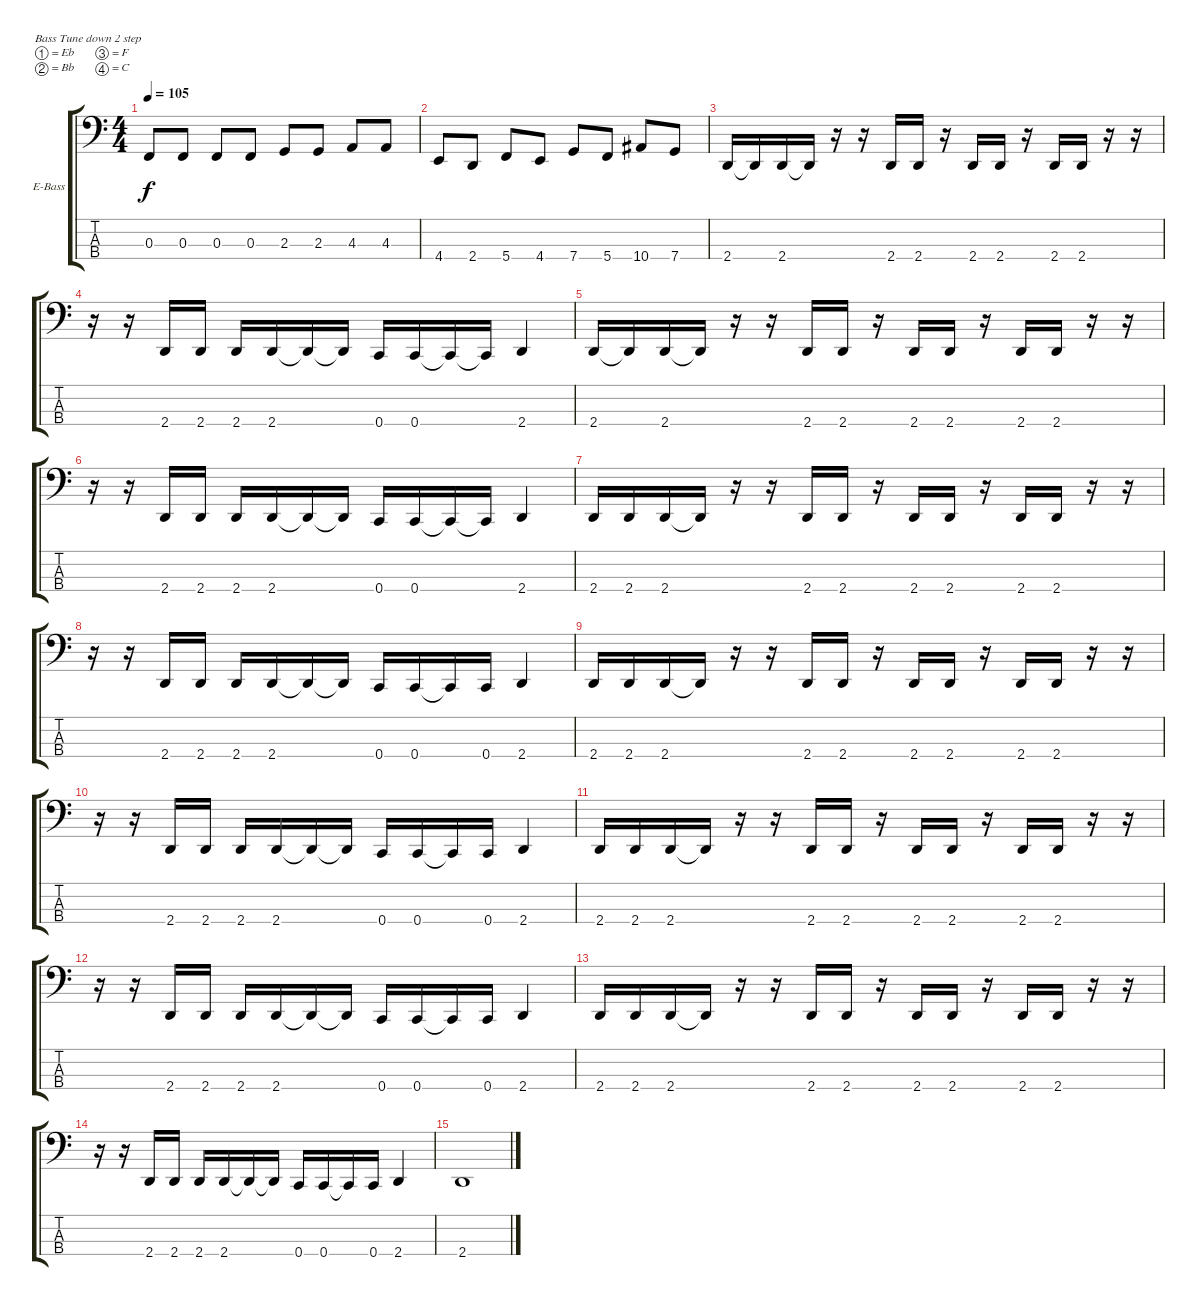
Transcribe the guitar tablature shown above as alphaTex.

\defaultSystemsLayout 4
\bracketExtendMode groupsimilarinstruments
\firstSystemTrackNameOrientation horizontal
\otherSystemsTrackNameOrientation horizontal
\track ("Electric Bass" "E-Bass") {instrument electricbassfinger}
\staff {score tabs}
\tuning (Eb2 Bb1 F1 C1)
\ts (4 4)
\tempo 105
\clef f4
\ks c
0.3.8{dy f} 0.3.8 0.3.8 0.3.8 2.3.8 2.3.8 4.3.8 4.3.8 |
4.4.8 2.4.8 5.4.8 4.4.8 7.4.8 5.4.8 10.4.8 7.4.8 |
2.4.16 2.4{t}.16 2.4.16 2.4{t}.16 r.16 r.16 2.4.16 2.4.16 r.16 2.4.16 2.4.16 r.16 2.4.16 2.4.16 r.16 r.16 |
r.16 r.16 2.4.16 2.4.16 2.4.16 2.4.16 2.4{t}.16 2.4{t}.16 0.4.16 0.4.16 0.4{t}.16 0.4{t}.16 2.4.4 |
2.4.16 2.4{t}.16 2.4.16 2.4{t}.16 r.16 r.16 2.4.16 2.4.16 r.16 2.4.16 2.4.16 r.16 2.4.16 2.4.16 r.16 r.16 |
r.16 r.16 2.4.16 2.4.16 2.4.16 2.4.16 2.4{t}.16 2.4{t}.16 0.4.16 0.4.16 0.4{t}.16 0.4{t}.16 2.4.4 |
2.4.16 2.4.16 2.4.16 2.4{t}.16 r.16 r.16 2.4.16 2.4.16 r.16 2.4.16 2.4.16 r.16 2.4.16 2.4.16 r.16 r.16 |
r.16 r.16 2.4.16 2.4.16 2.4.16 2.4.16 2.4{t}.16 2.4{t}.16 0.4.16 0.4.16 0.4{t}.16 0.4.16 2.4.4 |
2.4.16 2.4.16 2.4.16 2.4{t}.16 r.16 r.16 2.4.16 2.4.16 r.16 2.4.16 2.4.16 r.16 2.4.16 2.4.16 r.16 r.16 |
r.16 r.16 2.4.16 2.4.16 2.4.16 2.4.16 2.4{t}.16 2.4{t}.16 0.4.16 0.4.16 0.4{t}.16 0.4.16 2.4.4 |
2.4.16 2.4.16 2.4.16 2.4{t}.16 r.16 r.16 2.4.16 2.4.16 r.16 2.4.16 2.4.16 r.16 2.4.16 2.4.16 r.16 r.16 |
r.16 r.16 2.4.16 2.4.16 2.4.16 2.4.16 2.4{t}.16 2.4{t}.16 0.4.16 0.4.16 0.4{t}.16 0.4.16 2.4.4 |
2.4.16 2.4.16 2.4.16 2.4{t}.16 r.16 r.16 2.4.16 2.4.16 r.16 2.4.16 2.4.16 r.16 2.4.16 2.4.16 r.16 r.16 |
r.16 r.16 2.4.16 2.4.16 2.4.16 2.4.16 2.4{t}.16 2.4{t}.16 0.4.16 0.4.16 0.4{t}.16 0.4.16 2.4.4 |
2.4.1
